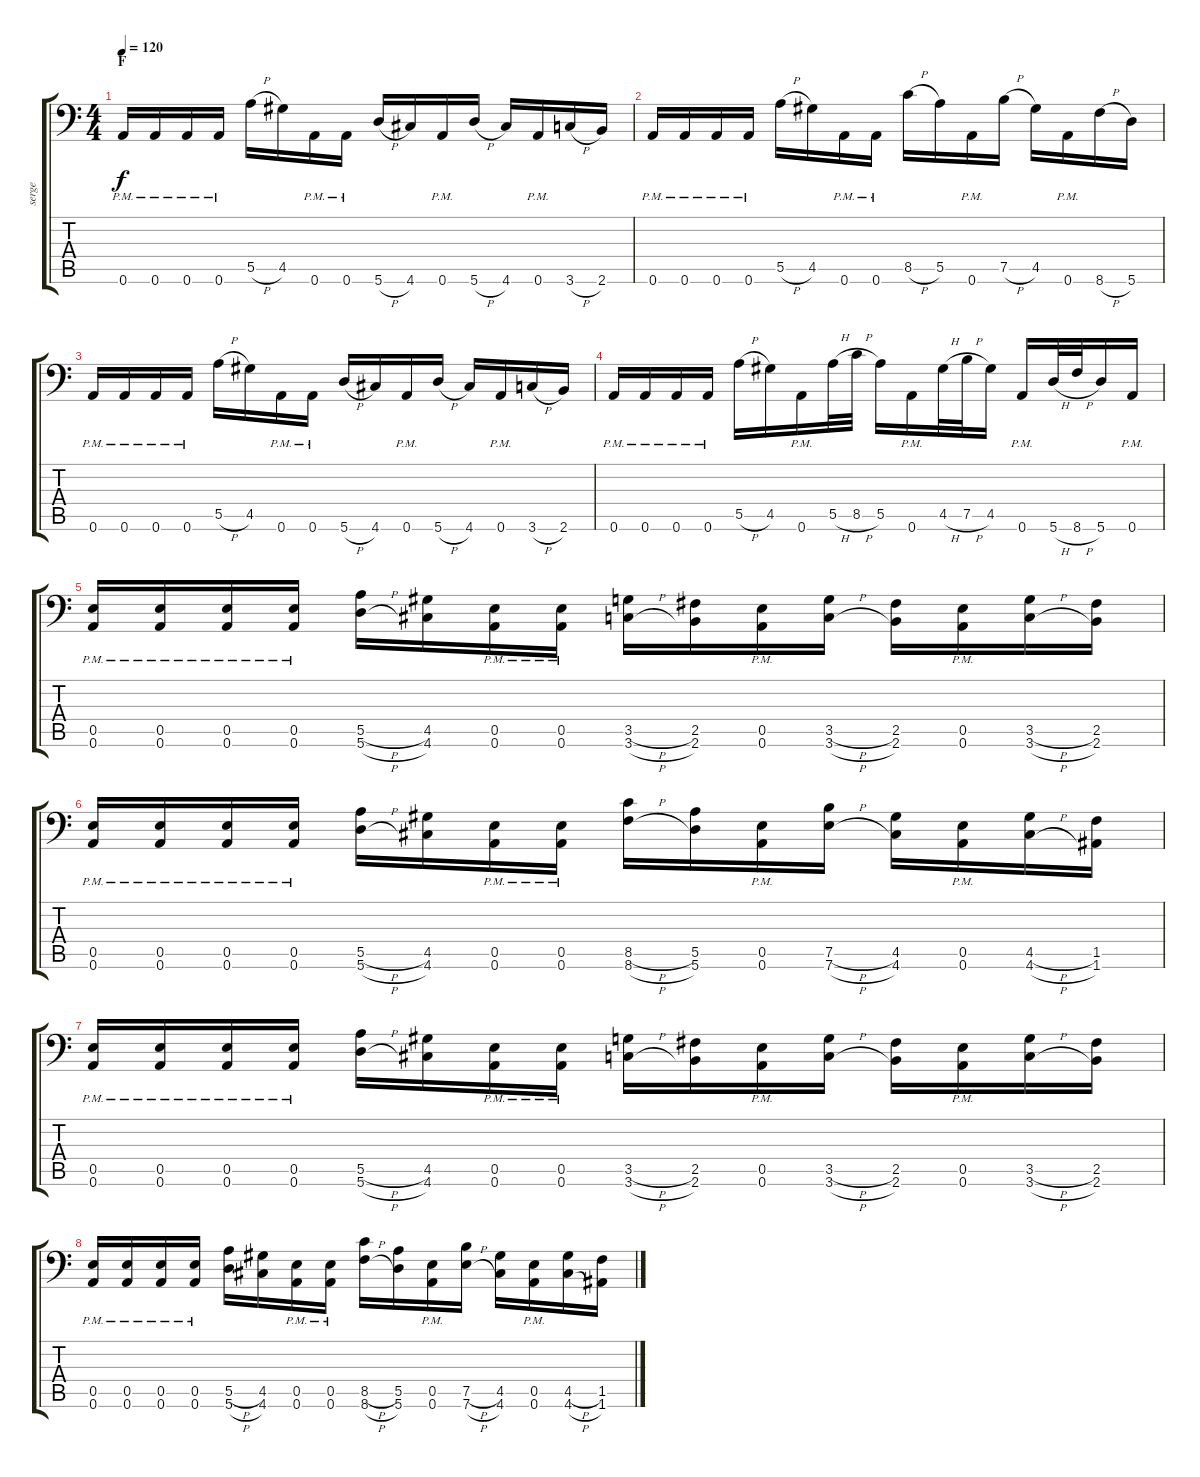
\track ("serge" "serge") {instrument distortionguitar}
\staff {score tabs}
\tuning (B3 Gb3 D3 A2 E2 A1) {hide}
\ts (4 4)
\section ("" "F")
\tempo 120
\clef f4
\ks c
0.6{pm}.16{dy f} 0.6{pm}.16 0.6{pm}.16 0.6{pm}.16 5.5{h}.16 4.5.16 0.6{pm}.16 0.6{pm}.16 5.6{h}.16 4.6.16 0.6{pm}.16 5.6{h}.16 4.6.16 0.6{pm}.16 3.6{h}.16 2.6.16 |
0.6{pm}.16 0.6{pm}.16 0.6{pm}.16 0.6{pm}.16 5.5{h}.16 4.5.16 0.6{pm}.16 0.6{pm}.16 8.5{h}.16 5.5.16 0.6{pm}.16 7.5{h}.16 4.5.16 0.6{pm}.16 8.6{h}.16 5.6.16 |
0.6{pm}.16 0.6{pm}.16 0.6{pm}.16 0.6{pm}.16 5.5{h}.16 4.5.16 0.6{pm}.16 0.6{pm}.16 5.6{h}.16 4.6.16 0.6{pm}.16 5.6{h}.16 4.6.16 0.6{pm}.16 3.6{h}.16 2.6.16 |
0.6{pm}.16 0.6{pm}.16 0.6{pm}.16 0.6{pm}.16 5.5{h}.16 4.5.16 0.6{pm}.16 5.5{h}.32 8.5{h}.32 5.5.16 0.6{pm}.16 4.5{h}.32 7.5{h}.32 4.5.16 0.6{pm}.16 5.6{h}.32 8.6{h}.32 5.6.16 0.6{pm}.16 |
(0.5 0.6{pm}).16 (0.5 0.6{pm}).16 (0.5 0.6{pm}).16 (0.5 0.6{pm}).16 (5.5{h} 5.6{h}).16 (4.5 4.6).16 (0.5 0.6{pm}).16 (0.5 0.6{pm}).16 (3.5{h} 3.6{h}).16 (2.5 2.6).16 (0.5 0.6{pm}).16 (3.5{h} 3.6{h}).16 (2.5 2.6).16 (0.5 0.6{pm}).16 (3.5{h} 3.6{h}).16 (2.5 2.6).16 |
(0.5 0.6{pm}).16 (0.5 0.6{pm}).16 (0.5 0.6{pm}).16 (0.5 0.6{pm}).16 (5.5{h} 5.6{h}).16 (4.5 4.6).16 (0.5 0.6{pm}).16 (0.5 0.6{pm}).16 (8.5{h} 8.6{h}).16 (5.5 5.6).16 (0.5 0.6{pm}).16 (7.5{h} 7.6{h}).16 (4.5 4.6).16 (0.5 0.6{pm}).16 (4.5{h} 4.6{h}).16 (1.5 1.6).16 |
(0.5 0.6{pm}).16 (0.5 0.6{pm}).16 (0.5 0.6{pm}).16 (0.5 0.6{pm}).16 (5.5{h} 5.6{h}).16 (4.5 4.6).16 (0.5 0.6{pm}).16 (0.5 0.6{pm}).16 (3.5{h} 3.6{h}).16 (2.5 2.6).16 (0.5 0.6{pm}).16 (3.5{h} 3.6{h}).16 (2.5 2.6).16 (0.5 0.6{pm}).16 (3.5{h} 3.6{h}).16 (2.5 2.6).16 |
(0.5 0.6{pm}).16 (0.5 0.6{pm}).16 (0.5 0.6{pm}).16 (0.5 0.6{pm}).16 (5.5{h} 5.6{h}).16 (4.5 4.6).16 (0.5 0.6{pm}).16 (0.5 0.6{pm}).16 (8.5{h} 8.6{h}).16 (5.5 5.6).16 (0.5 0.6{pm}).16 (7.5{h} 7.6{h}).16 (4.5 4.6).16 (0.5 0.6{pm}).16 (4.5{h} 4.6{h}).16 (1.5 1.6).16
